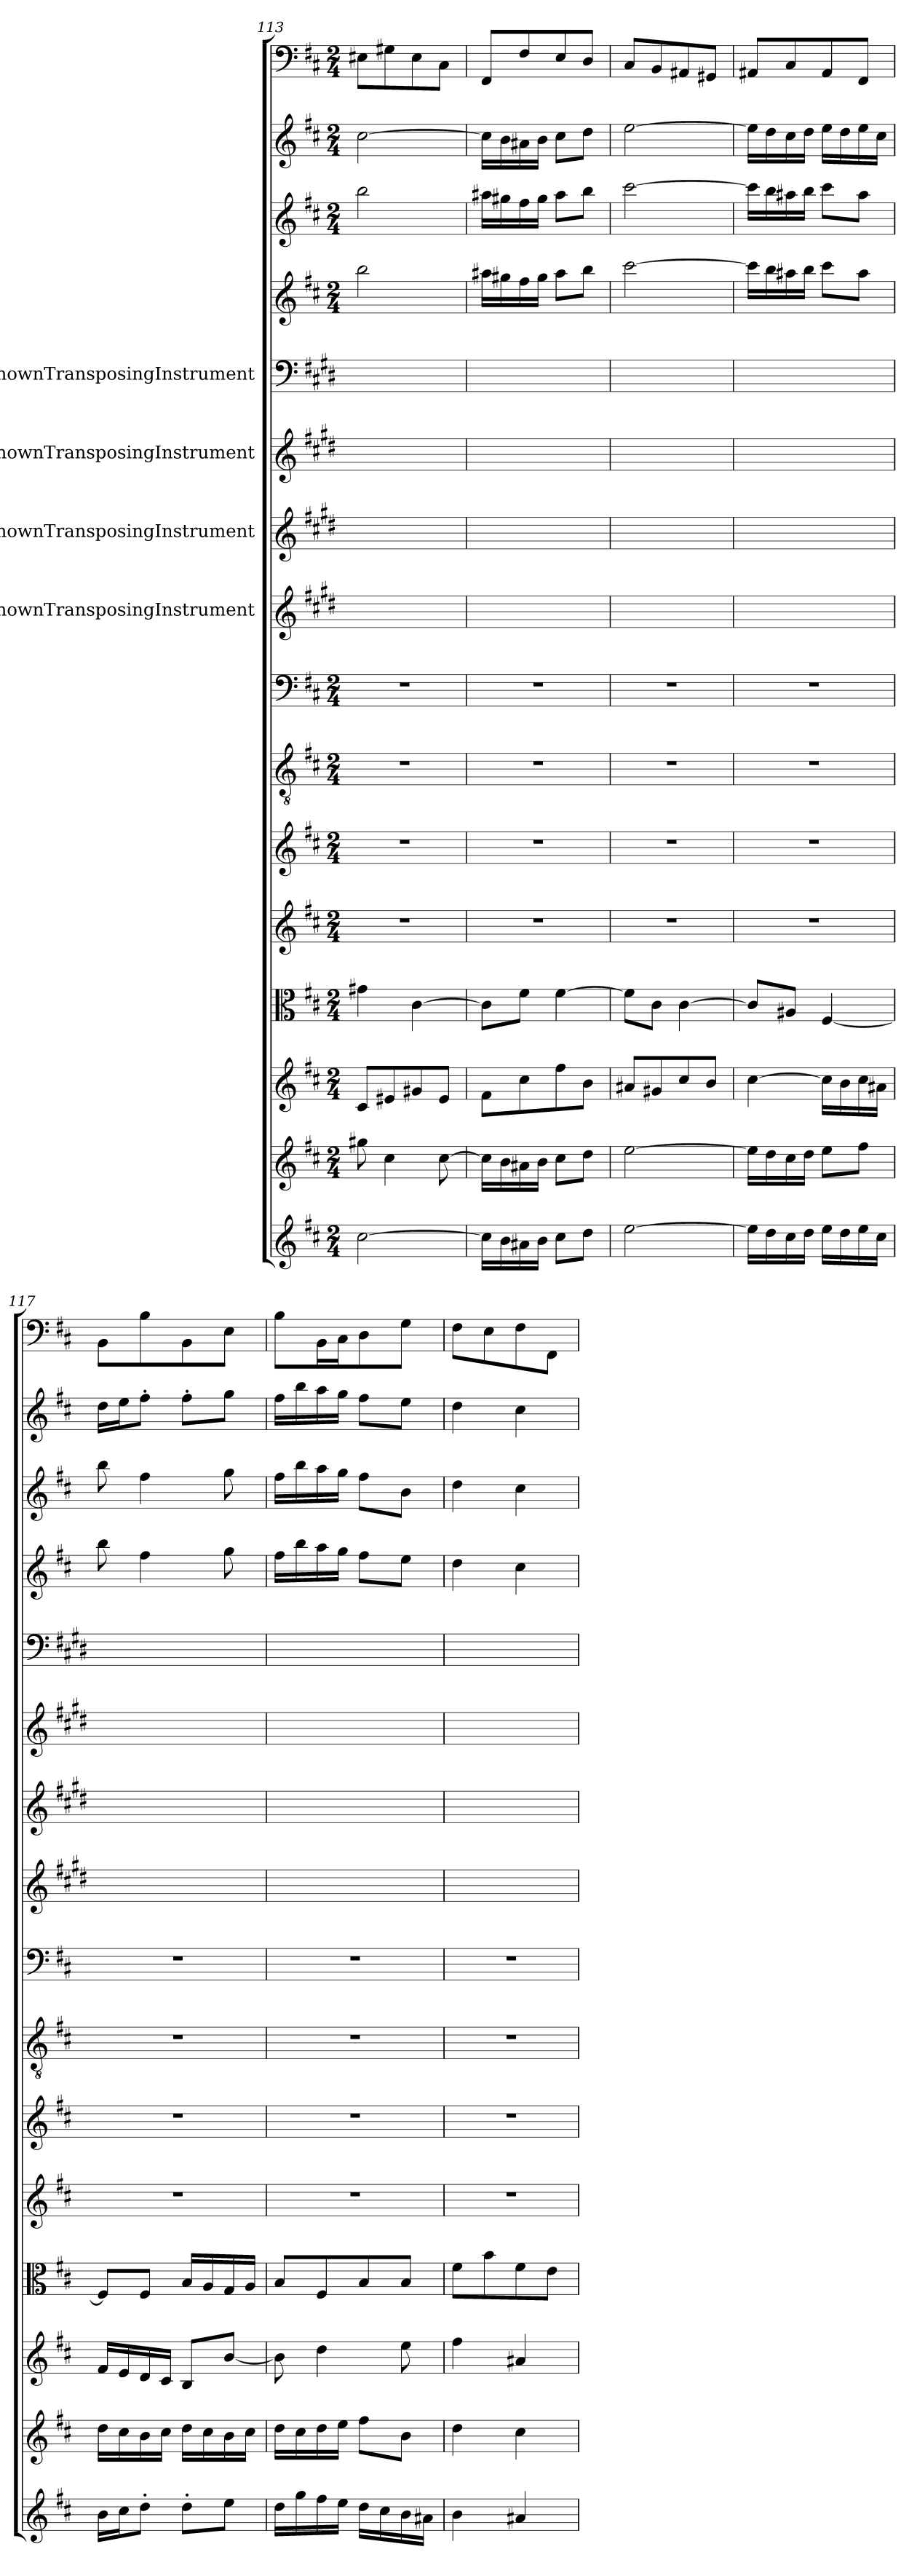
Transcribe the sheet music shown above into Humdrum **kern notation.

**kern	**kern	**kern	**kern	**kern	**kern	**kern	**kern	**kern	**kern	**kern	**kern	**kern	**kern	**kern	**kern
*part16	*part15	*part14	*part13	*part12	*part11	*part10	*part9	*part8	*part7	*part6	*part5	*part4	*part3	*part2	*part1
*staff16	*staff15	*staff14	*staff13	*staff12	*staff11	*staff10	*staff9	*staff8	*staff7	*staff6	*staff5	*staff4	*staff3	*staff2	*staff1
*	*	*	*	*	*	*	*	*I"UnknownTransposingInstrument	*I"UnknownTransposingInstrument	*I"UnknownTransposingInstrument	*I"UnknownTransposingInstrument	*	*	*	*
*clefG2	*clefG2	*clefG2	*clefC3	*clefG2	*clefG2	*clefGv2	*clefF4	*clefG2	*clefG2	*clefG2	*clefF4	*clefG2	*clefG2	*clefG2	*clefF4
*	*	*	*	*	*	*	*	*ITrd1c2	*ITrd1c2	*ITrd1c2	*ITrd1c2	*	*	*	*
*k[f#c#]	*k[f#c#]	*k[f#c#]	*k[f#c#]	*k[f#c#]	*k[f#c#]	*k[f#c#]	*k[f#c#]	*k[f#c#]	*k[f#c#]	*k[f#c#]	*k[f#c#]	*k[f#c#]	*k[f#c#]	*k[f#c#]	*k[f#c#]
*D:	*D:	*D:	*D:	*D:	*D:	*D:	*D:	*	*	*	*	*D:	*D:	*D:	*D:
*M2/4	*M2/4	*M2/4	*M2/4	*M2/4	*M2/4	*M2/4	*M2/4	*	*	*	*	*M2/4	*M2/4	*M2/4	*M2/4
=113	=113	=113	=113	=113	=113	=113	=113	=113	=113	=113	=113	=113	=113	=113	=113
[2cc#\	8gg#X\	8c#/L	4g#X\	2r	2r	2r	2r	2r	2r	2r	2r	2bb\	2bb\	[2cc#\	8E#X\L
.	4cc#\	8e#X/	.	.	.	.	.	.	.	.	.	.	.	.	8G#X\
.	.	8g#X/	[4c#\	.	.	.	.	.	.	.	.	.	.	.	8E#\
.	[8cc#\	8e#/J	.	.	.	.	.	.	.	.	.	.	.	.	8C#\J
=114	=114	=114	=114	=114	=114	=114	=114	=114	=114	=114	=114	=114	=114	=114	=114
16cc#\LL]	16cc#\LL]	8f#\L	8c#\L]	2r	2r	2r	2r	2r	2r	2r	2r	16aa#X\LL	16aa#X\LL	16cc#\LL]	8FF#/L
16b\	16b\	.	.	.	.	.	.	.	.	.	.	16gg#X\	16gg#X\	16b\	.
16a#X\	16a#X\	8cc#\	8f#\J	.	.	.	.	.	.	.	.	16ff#\	16ff#\	16a#X\	8F#/
16b\JJ	16b\JJ	.	.	.	.	.	.	.	.	.	.	16gg#\JJ	16gg#\JJ	16b\JJ	.
8cc#\L	8cc#\L	8ff#\	[4f#\	.	.	.	.	.	.	.	.	8aa#\L	8aa#\L	8cc#\L	8E/
8dd\J	8dd\J	8b\J	.	.	.	.	.	.	.	.	.	8bb\J	8bb\J	8dd\J	8D/J
=115	=115	=115	=115	=115	=115	=115	=115	=115	=115	=115	=115	=115	=115	=115	=115
[2ee\	[2ee\	8a#X/L	8f#\L]	2r	2r	2r	2r	2r	2r	2r	2r	[2ccc#\	[2ccc#\	[2ee\	8C#/L
.	.	8g#X/	8c#\J	.	.	.	.	.	.	.	.	.	.	.	8BB/
.	.	8cc#/	[4c#\	.	.	.	.	.	.	.	.	.	.	.	8AA#X/
.	.	8b/J	.	.	.	.	.	.	.	.	.	.	.	.	8GG#X/J
=116	=116	=116	=116	=116	=116	=116	=116	=116	=116	=116	=116	=116	=116	=116	=116
16ee\LL]	16ee\LL]	[4cc#\	8c#/L]	2r	2r	2r	2r	2r	2r	2r	2r	16ccc#\LL]	16ccc#\LL]	16ee\LL]	8AA#X/L
16dd\	16dd\	.	.	.	.	.	.	.	.	.	.	16bb\	16bb\	16dd\	.
16cc#\	16cc#\	.	8A#X/J	.	.	.	.	.	.	.	.	16aa#X\	16aa#X\	16cc#\	8C#/
16dd\JJ	16dd\JJ	.	.	.	.	.	.	.	.	.	.	16bb\JJ	16bb\JJ	16dd\JJ	.
16ee\LL	8ee\L	16cc#\LL]	[4F#/	.	.	.	.	.	.	.	.	8ccc#\L	8ccc#\L	16ee\LL	8AA#/
16dd\	.	16b\	.	.	.	.	.	.	.	.	.	.	.	16dd\	.
16ee\	8ff#\J	16cc#\	.	.	.	.	.	.	.	.	.	8aa#\J	8aa#\J	16ee\	8FF#/J
16cc#\JJ	.	16a#X\JJ	.	.	.	.	.	.	.	.	.	.	.	16cc#\JJ	.
=117	=117	=117	=117	=117	=117	=117	=117	=117	=117	=117	=117	=117	=117	=117	=117
16b\LL	16dd\LL	16f#/LL	8F#/L]	2r	2r	2r	2r	2r	2r	2r	2r	8bb\	8bb\	16dd\LL	8BB\L
16cc#\J	16cc#\	16e/	.	.	.	.	.	.	.	.	.	.	.	16ee\J	.
8dd'\J	16b\	16d/	8F#/J	.	.	.	.	.	.	.	.	4ff#\	4ff#\	8ff#'\J	8B\
.	16cc#\JJ	16c#/JJ	.	.	.	.	.	.	.	.	.	.	.	.	.
8dd'\L	16dd\LL	8B/L	16B/LL	.	.	.	.	.	.	.	.	.	.	8ff#'\L	8BB\
.	16cc#\	.	16A/	.	.	.	.	.	.	.	.	.	.	.	.
8ee\J	16b\	[8b/J	16G/	.	.	.	.	.	.	.	.	8gg\	8gg\	8gg\J	8E\J
.	16cc#\JJ	.	16A/JJ	.	.	.	.	.	.	.	.	.	.	.	.
=118	=118	=118	=118	=118	=118	=118	=118	=118	=118	=118	=118	=118	=118	=118	=118
16dd\LL	16dd\LL	8b\]	8B/L	2r	2r	2r	2r	2r	2r	2r	2r	16ff#\LL	16ff#\LL	16ff#\LL	8B\L
16gg\	16cc#\	.	.	.	.	.	.	.	.	.	.	16bb\	16bb\	16bb\	.
16ff#\	16dd\	4dd\	8F#/	.	.	.	.	.	.	.	.	16aa\	16aa\	16aa\	16BB\L
16ee\JJ	16ee\JJ	.	.	.	.	.	.	.	.	.	.	16gg\JJ	16gg\JJ	16gg\JJ	16C#\J
16dd\LL	8ff#\L	.	8B/	.	.	.	.	.	.	.	.	8ff#\L	8ff#\L	8ff#\L	8D\
16cc#\	.	.	.	.	.	.	.	.	.	.	.	.	.	.	.
16b\	8b\J	8ee\	8B/J	.	.	.	.	.	.	.	.	8ee\J	8b\J	8ee\J	8G\J
16a#X\JJ	.	.	.	.	.	.	.	.	.	.	.	.	.	.	.
=119	=119	=119	=119	=119	=119	=119	=119	=119	=119	=119	=119	=119	=119	=119	=119
4b\	4dd\	4ff#\	8f#\L	2r	2r	2r	2r	2r	2r	2r	2r	4dd\	4dd\	4dd\	8F#\L
.	.	.	8b\	.	.	.	.	.	.	.	.	.	.	.	8E\
4a#X/	4cc#\	4a#X/	8f#\	.	.	.	.	.	.	.	.	4cc#\	4cc#\	4cc#\	8F#\
.	.	.	8e\J	.	.	.	.	.	.	.	.	.	.	.	8FF#\J
=	=	=	=	=	=	=	=	=	=	=	=	=	=	=	=
*-	*-	*-	*-	*-	*-	*-	*-	*-	*-	*-	*-	*-	*-	*-	*-
